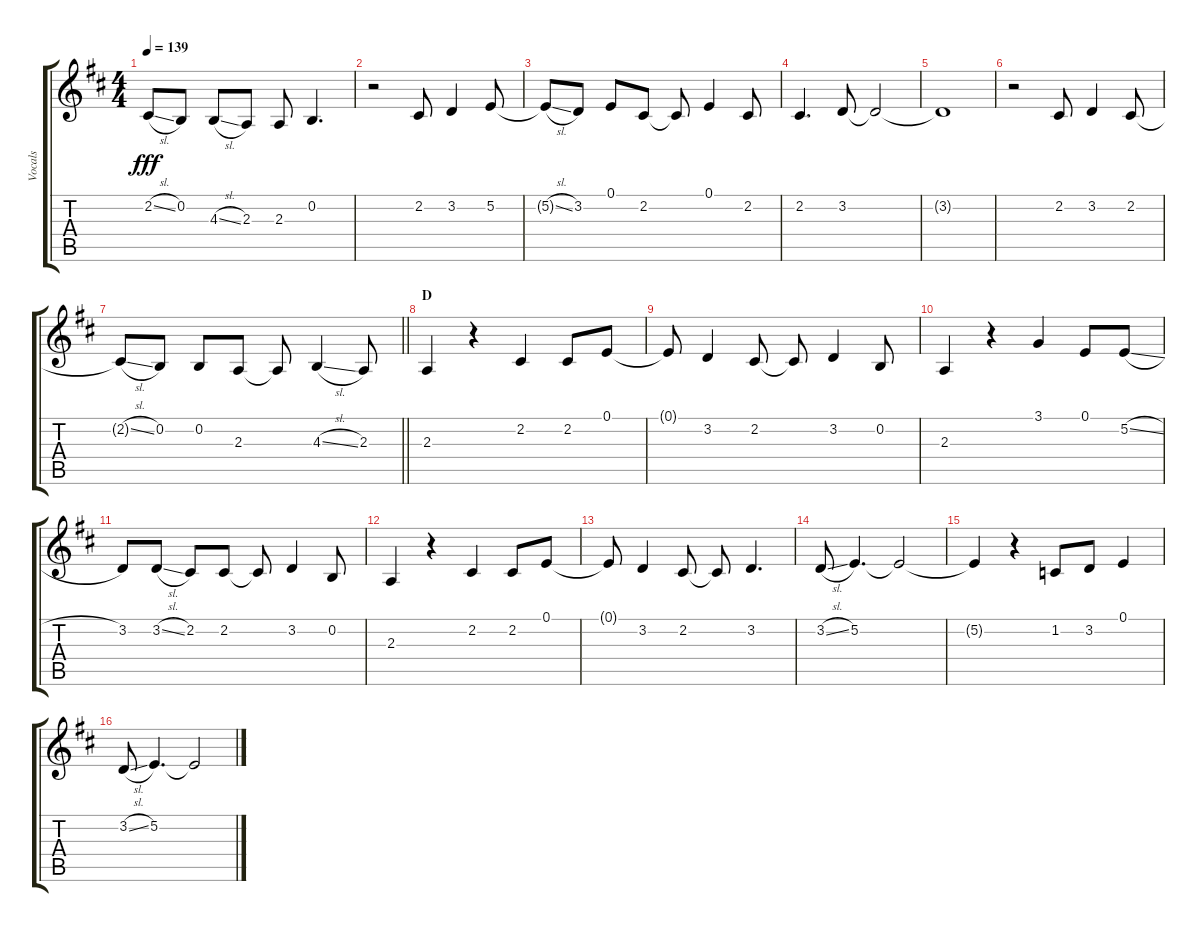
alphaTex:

\track ("Vocals" "Vocals") {instrument voiceoohs}
\staff {score tabs}
\tuning (E4 B3 G3 D3 A2 E2) {hide}
\ts (4 4)
\tempo 139
\clef g2
\ks d
2.2{sl t}.8{dy fff} 0.2.8 4.3{sl}.8 2.3.8 2.3.8 0.2.4{d} |
r.2 2.2.8 3.2.4 5.2.8 |
5.2{sl t}.8 3.2.8 0.1.8 2.2.8 2.2{t}.8 0.1.4 2.2.8 |
2.2.4{d} 3.2.8 3.2{t}.2 |
3.2{t}.1 |
r.2 2.2.8 3.2.4 2.2.8 |
\barLineRight lightlight
2.2{sl t}.8 0.2.8 0.2.8 2.3.8 2.3{t}.8 4.3{sl}.4 2.3.8 |
\section ("" "D")
2.3.4 r.4 2.2.4 2.2.8 0.1.8 |
0.1{t}.8 3.2.4 2.2.8 2.2{t}.8 3.2.4 0.2.8 |
2.3.4 r.4 3.1.4 0.1.8 5.2{sl}.8 |
3.2.8 3.2{sl}.8 2.2.8 2.2.8 2.2{t}.8 3.2.4 0.2.8 |
2.3.4 r.4 2.2.4 2.2.8 0.1.8 |
0.1{t}.8 3.2.4 2.2.8 2.2{t}.8 3.2.4{d} |
3.2{sl}.8 5.2.4{d} 5.2{t}.2 |
5.2{t}.4 r.4 1.2.8 3.2.8 0.1.4 |
3.2{sl}.8 5.2.4{d} 5.2{t}.2
